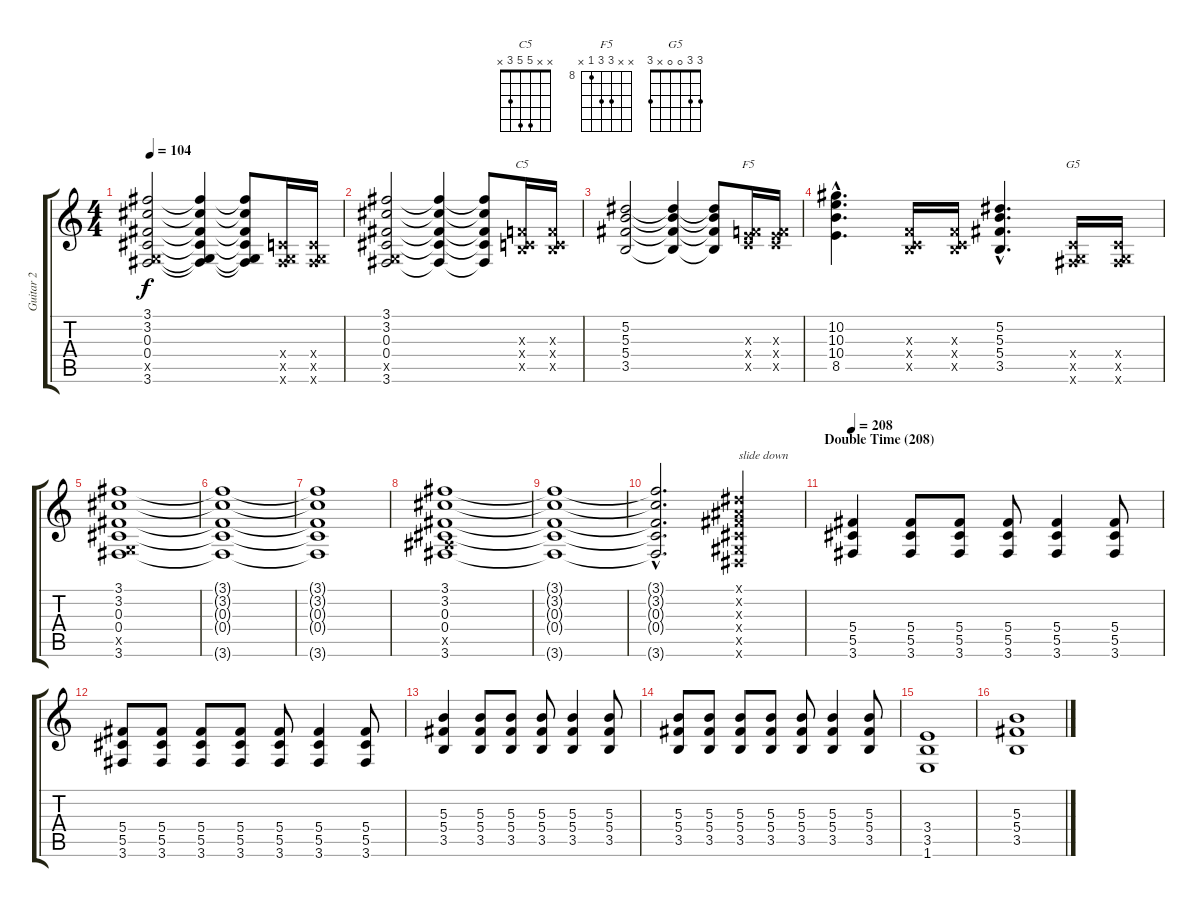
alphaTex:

\track ("Guitar 2" "Guitar 2") {instrument overdrivenguitar}
\staff {score tabs}
\tuning (Eb4 Bb3 Gb3 Db3 Ab2 Eb2) {hide}
\chord ("C5" x x 5 5 3 x)
\chord ("F5" x x 10 10 8 x) {firstfret 8}
\chord ("G5" 3 3 0 0 x 3)
\ts (4 4)
\tempo 104
\clef g2
\ks c
(3.1 3.2 0.3 0.4 -1.5{x} 3.6).2{dy f} (3.1{t} 3.2{t} 0.3{t} 0.4{t} -1.5{t} 3.6{t}).4 (3.1{t} 3.2{t} 0.3{t} 0.4{t} -1.5{t} 3.6{t}).8 (-1.4{x} -1.5{x} 3.6{x}).16 (-1.4{x} -1.5{x} 3.6{x}).16 |
(3.1 3.2 0.3 0.4 -1.5{x} 3.6).2 (3.1{t} 3.2{t} 0.3{t} 0.4{t} 3.6{t}).4 (3.1{t} 3.2{t} 0.3{t} 0.4{t} 3.6{t}).8 (-1.3{x} -1.4{x} 3.5{x}).16{ch "C5"} (-1.3{x} -1.4{x} 3.5{x}).16 |
(5.2 5.3 5.4 3.5).2 (5.2{t} 5.3{t} 5.4{t} 3.5{t}).4 (5.2{t} 5.3{t} 5.4{t} 3.5{t}).8 (-1.3{x} -1.4{x} 8.5{x}).16{ch "F5"} (-1.3{x} -1.4{x} 8.5{x}).16 |
(10.2{hac} 10.3{hac} 10.4{hac} 8.5{hac}).4{d} (-1.3{x} -1.4{x} 3.5{x}).16 (-1.3{x} -1.4{x} 3.5{x}).16 (5.2{hac} 5.3{hac} 5.4{hac} 3.5{hac}).4{d} (-1.4{x} -1.5{x} 3.6{x}).16{ch "G5"} (-1.4{x} -1.5{x} 3.6{x}).16 |
(3.1 3.2 0.3 0.4 -1.5{x} 3.6).1 |
(3.1{t} 3.2{t} 0.3{t} 0.4{t} 3.6{t}).1 |
(3.1{t} 3.2{t} 0.3{t} 0.4{t} 3.6{t}).1 |
(3.1 3.2 0.3 0.4 2.5{x} 3.6).1 |
(3.1{t} 3.2{t} 0.3{t} 0.4{t} 3.6{t}).1 |
(3.1{hac t} 3.2{hac t} 0.3{hac t} 0.4{hac t} 3.6{hac t}).2{d} (0.1{x} 0.2{x} 0.3{x} 0.4{x} 0.5{x} 0.6{x}).4{txt "slide down"} |
\section ("" "Double Time (208)")
\tempo 208
(5.4 5.5 3.6).4 (5.4 5.5 3.6).8 (5.4 5.5 3.6).8 (5.4 5.5 3.6).8 (5.4 5.5 3.6).4 (5.4 5.5 3.6).8 |
(5.4 5.5 3.6).8 (5.4 5.5 3.6).8 (5.4 5.5 3.6).8 (5.4 5.5 3.6).8 (5.4 5.5 3.6).8 (5.4 5.5 3.6).4 (5.4 5.5 3.6).8 |
(5.3 5.4 3.5).4 (5.3 5.4 3.5).8 (5.3 5.4 3.5).8 (5.3 5.4 3.5).8 (5.3 5.4 3.5).4 (5.3 5.4 3.5).8 |
(5.3 5.4 3.5).8 (5.3 5.4 3.5).8 (5.3 5.4 3.5).8 (5.3 5.4 3.5).8 (5.3 5.4 3.5).8 (5.3 5.4 3.5).4 (5.3 5.4 3.5).8 |
(3.4 3.5 1.6).1 |
(5.3 5.4 3.5).1
